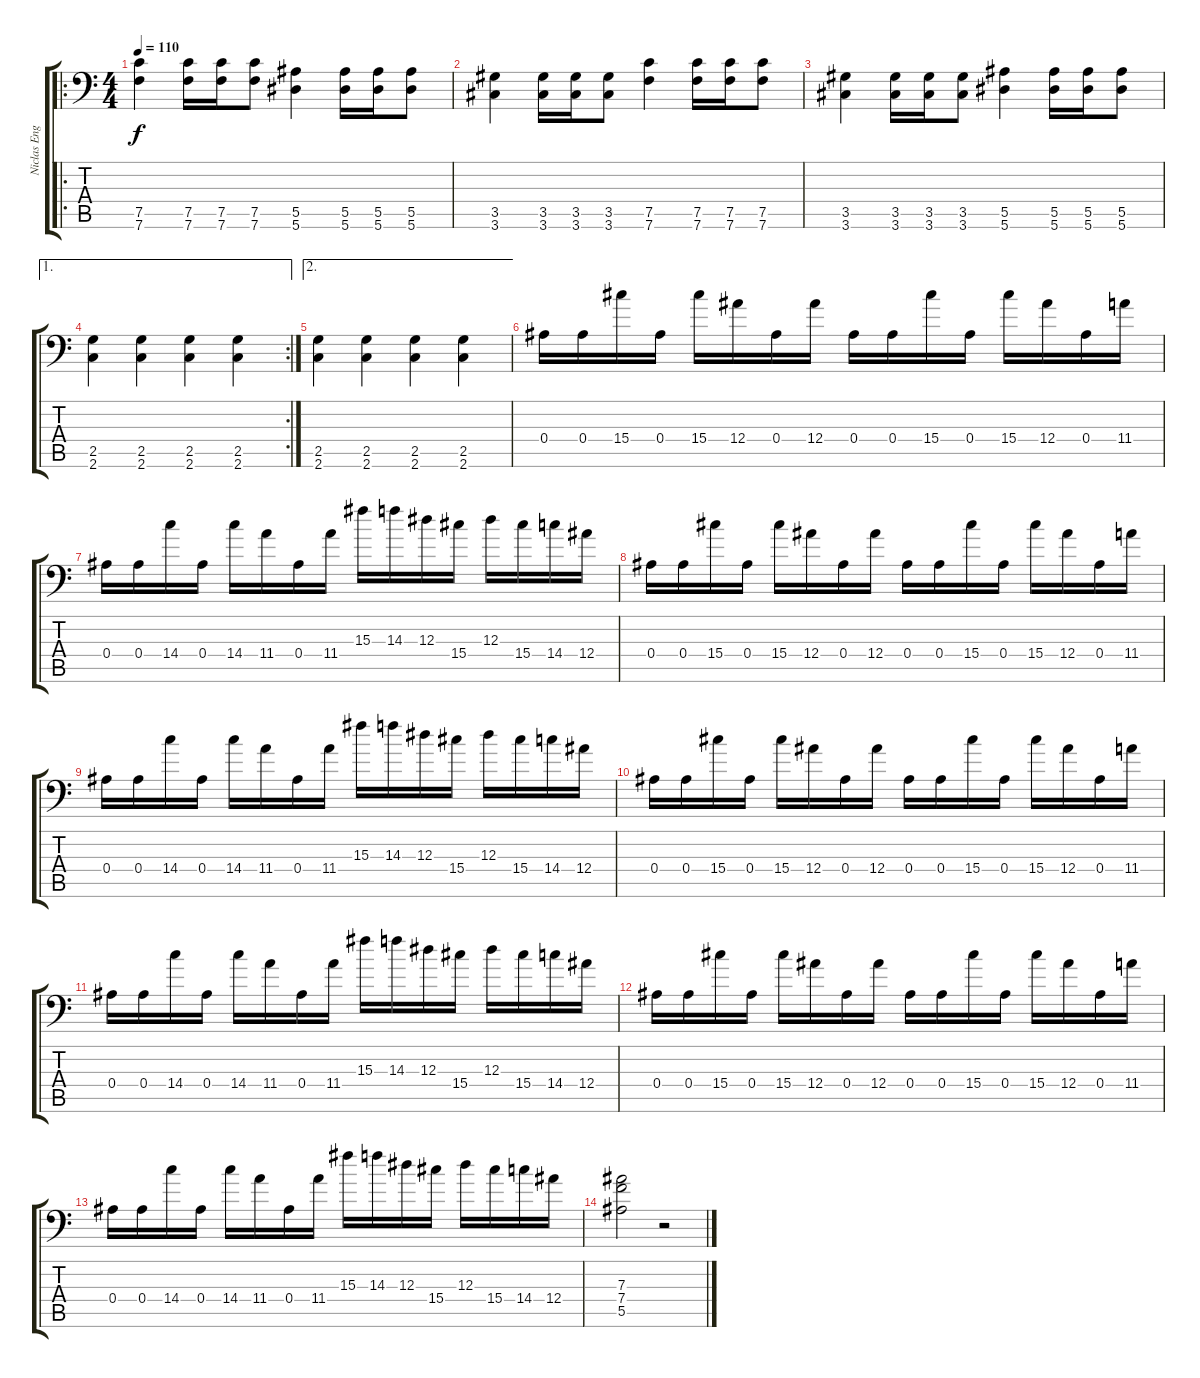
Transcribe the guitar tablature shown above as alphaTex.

\track ("Niclas Engelin" "Niclas Eng") {instrument distortionguitar}
\staff {score tabs}
\tuning (C4 G3 Eb3 Bb2 F2 Bb1) {hide}
\ro
\ts (4 4)
\tempo 110
\clef f4
\ks c
(7.5 7.6).4{dy f} (7.5 7.6).16 (7.5 7.6).16 (7.5 7.6).8 (5.5 5.6).4 (5.5 5.6).16 (5.5 5.6).16 (5.5 5.6).8 |
(3.5 3.6).4 (3.5 3.6).16 (3.5 3.6).16 (3.5 3.6).8 (7.5 7.6).4 (7.5 7.6).16 (7.5 7.6).16 (7.5 7.6).8 |
(3.5 3.6).4 (3.5 3.6).16 (3.5 3.6).16 (3.5 3.6).8 (5.5 5.6).4 (5.5 5.6).16 (5.5 5.6).16 (5.5 5.6).8 |
\ae 1
\rc 2
(2.5 2.6).4 (2.5 2.6).4 (2.5 2.6).4 (2.5 2.6).4 |
\ae 2
(2.5 2.6).4 (2.5 2.6).4 (2.5 2.6).4 (2.5 2.6).4 |
0.4.16 0.4.16 15.4.16 0.4.16 15.4.16 12.4.16 0.4.16 12.4.16 0.4.16 0.4.16 15.4.16 0.4.16 15.4.16 12.4.16 0.4.16 11.4.16 |
0.4.16 0.4.16 14.4.16 0.4.16 14.4.16 11.4.16 0.4.16 11.4.16 15.3.16 14.3.16 12.3.16 15.4.16 12.3.16 15.4.16 14.4.16 12.4.16 |
0.4.16 0.4.16 15.4.16 0.4.16 15.4.16 12.4.16 0.4.16 12.4.16 0.4.16 0.4.16 15.4.16 0.4.16 15.4.16 12.4.16 0.4.16 11.4.16 |
0.4.16 0.4.16 14.4.16 0.4.16 14.4.16 11.4.16 0.4.16 11.4.16 15.3.16 14.3.16 12.3.16 15.4.16 12.3.16 15.4.16 14.4.16 12.4.16 |
0.4.16 0.4.16 15.4.16 0.4.16 15.4.16 12.4.16 0.4.16 12.4.16 0.4.16 0.4.16 15.4.16 0.4.16 15.4.16 12.4.16 0.4.16 11.4.16 |
0.4.16 0.4.16 14.4.16 0.4.16 14.4.16 11.4.16 0.4.16 11.4.16 15.3.16 14.3.16 12.3.16 15.4.16 12.3.16 15.4.16 14.4.16 12.4.16 |
0.4.16 0.4.16 15.4.16 0.4.16 15.4.16 12.4.16 0.4.16 12.4.16 0.4.16 0.4.16 15.4.16 0.4.16 15.4.16 12.4.16 0.4.16 11.4.16 |
0.4.16 0.4.16 14.4.16 0.4.16 14.4.16 11.4.16 0.4.16 11.4.16 15.3.16 14.3.16 12.3.16 15.4.16 12.3.16 15.4.16 14.4.16 12.4.16 |
(7.3 7.4 5.5).2 r.2
